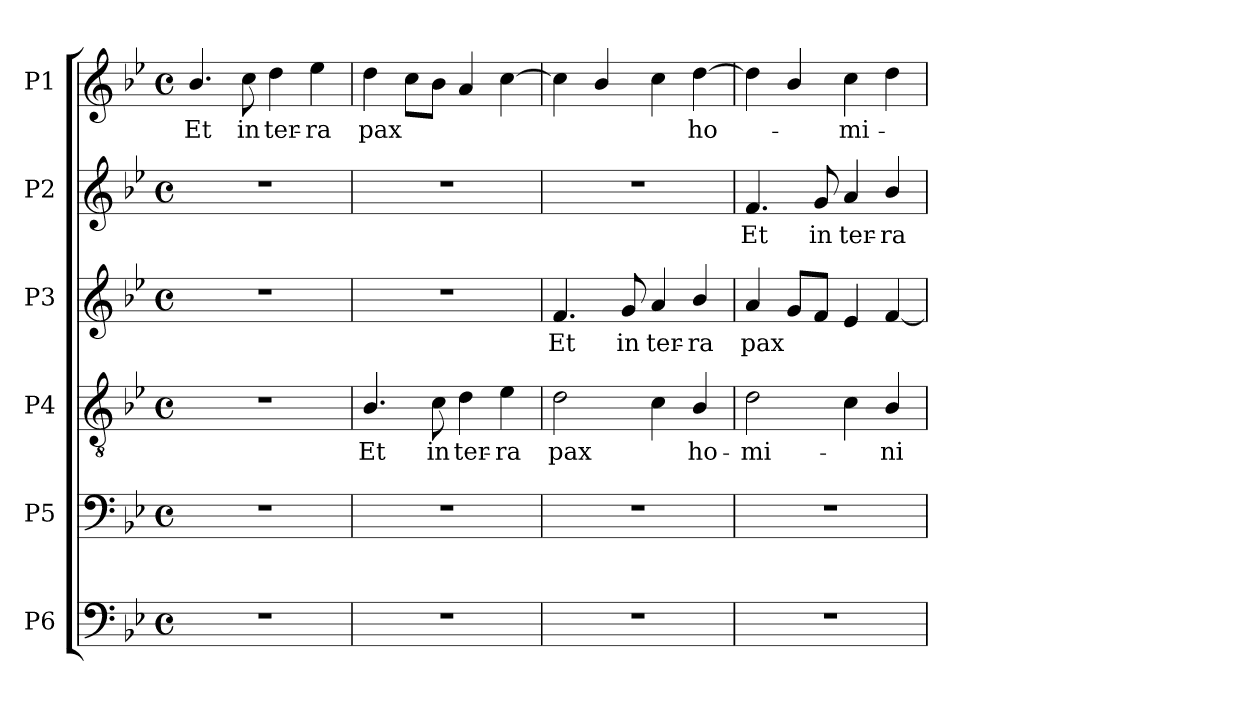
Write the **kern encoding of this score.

**kern	**kern	**kern	**text	**kern	**text	**kern	**text	**kern	**text
*part6	*part5	*part4	*part4	*part3	*part3	*part2	*part2	*part1	*part1
*staff6	*staff5	*staff4	*staff4	*staff3	*staff3	*staff2	*staff2	*staff1	*staff1
*I"P6	*I"P5	*I"P4	*	*I"P3	*	*I"P2	*	*I"P1	*
!!LO:PB:g=z
*clefF4	*clefF4	*clefGv2	*	*clefG2	*	*clefG2	*	*clefG2	*
*	*	*ITrd7c12	*	*	*	*	*	*	*
*k[b-e-]	*k[b-e-]	*k[b-e-]	*	*k[b-e-]	*	*k[b-e-]	*	*k[b-e-]	*
*B-:	*B-:	*B-:	*	*B-:	*	*B-:	*	*B-:	*
*M4/4	*M4/4	*M4/4	*	*M4/4	*	*M4/4	*	*M4/4	*
*met(c)	*met(c)	*met(c)	*	*met(c)	*	*met(c)	*	*met(c)	*
=1	=1	=1	=1	=1	=1	=1	=1	=1	=1
!	!	!	!	!	!	!	!	!	!LO:LY:b:color=#000000
1r	1r	1r	.	1r	.	1r	.	4.b-i/	Et
!	!	!	!	!	!	!	!	!	!LO:LY:b:color=#000000
.	.	.	.	.	.	.	.	8cci\	in
!	!	!	!	!	!	!	!	!	!LO:LY:b:color=#000000
.	.	.	.	.	.	.	.	4ddi\	ter-
!	!	!	!	!	!	!	!	!	!LO:LY:b:color=#000000
.	.	.	.	.	.	.	.	4ee-i\	-ra
=2	=2	=2	=2	=2	=2	=2	=2	=2	=2
!	!	!	!LO:LY:b:color=#000000	!	!	!	!	!	!
!	!	!	!	!	!	!	!	!	!LO:LY:b:color=#000000
1r	1r	4.BB-i/	Et	1r	.	1r	.	4ddi\	pax
.	.	.	.	.	.	.	.	8cci\L	.
!	!	!	!LO:LY:b:color=#000000	!	!	!	!	!	!
.	.	8Ci\	in	.	.	.	.	8b-i\J	.
!	!	!	!LO:LY:b:color=#000000	!	!	!	!	!	!
.	.	4Di\	ter-	.	.	.	.	4ai/	.
!	!	!	!LO:LY:b:color=#000000	!	!	!	!	!	!
.	.	4E-i\	-ra	.	.	.	.	[4cci\	.
=3	=3	=3	=3	=3	=3	=3	=3	=3	=3
!	!	!	!LO:LY:b:color=#000000	!	!	!	!	!	!
!	!	!	!	!	!LO:LY:b:color=#000000	!	!	!	!
1r	1r	2Di\	pax	4.fi/	Et	1r	.	4cci\]	.
.	.	.	.	.	.	.	.	4b-i/	.
!	!	!	!	!	!LO:LY:b:color=#000000	!	!	!	!
.	.	.	.	8gi/	in	.	.	.	.
!	!	!	!	!	!LO:LY:b:color=#000000	!	!	!	!
.	.	4Ci\	.	4ai/	ter-	.	.	4cci\	.
!	!	!	!LO:LY:b:color=#000000	!	!	!	!	!	!
!	!	!	!	!	!LO:LY:b:color=#000000	!	!	!	!
!	!	!	!	!	!	!	!	!	!LO:LY:b:color=#000000
.	.	4BB-i/	ho-	4b-i/	-ra	.	.	[4ddi\	ho-
=4	=4	=4	=4	=4	=4	=4	=4	=4	=4
!	!	!	!LO:LY:b:color=#000000	!	!	!	!	!	!
!	!	!	!	!	!LO:LY:b:color=#000000	!	!	!	!
!	!	!	!	!	!	!	!LO:LY:b:color=#000000	!	!
1r	1r	2Di\	-mi-	4ai/	pax	4.fi/	Et	4ddi\]	.
.	.	.	.	8gi/L	.	.	.	4b-i/	.
!	!	!	!	!	!	!	!LO:LY:b:color=#000000	!	!
.	.	.	.	8fi/J	.	8gi/	in	.	.
!	!	!	!	!	!	!	!LO:LY:b:color=#000000	!	!
!	!	!	!	!	!	!	!	!	!LO:LY:b:color=#000000
.	.	4Ci\	.	4e-i/	.	4ai/	ter-	4cci\	-mi-
!	!	!	!LO:LY:b:color=#000000	!	!	!	!	!	!
!	!	!	!	!	!	!	!LO:LY:b:color=#000000	!	!
.	.	4BB-i/	-ni-	[4fi/	.	4b-i/	-ra	4ddi\	.
=	=	=	=	=	=	=	=	=	=
*-	*-	*-	*-	*-	*-	*-	*-	*-	*-
